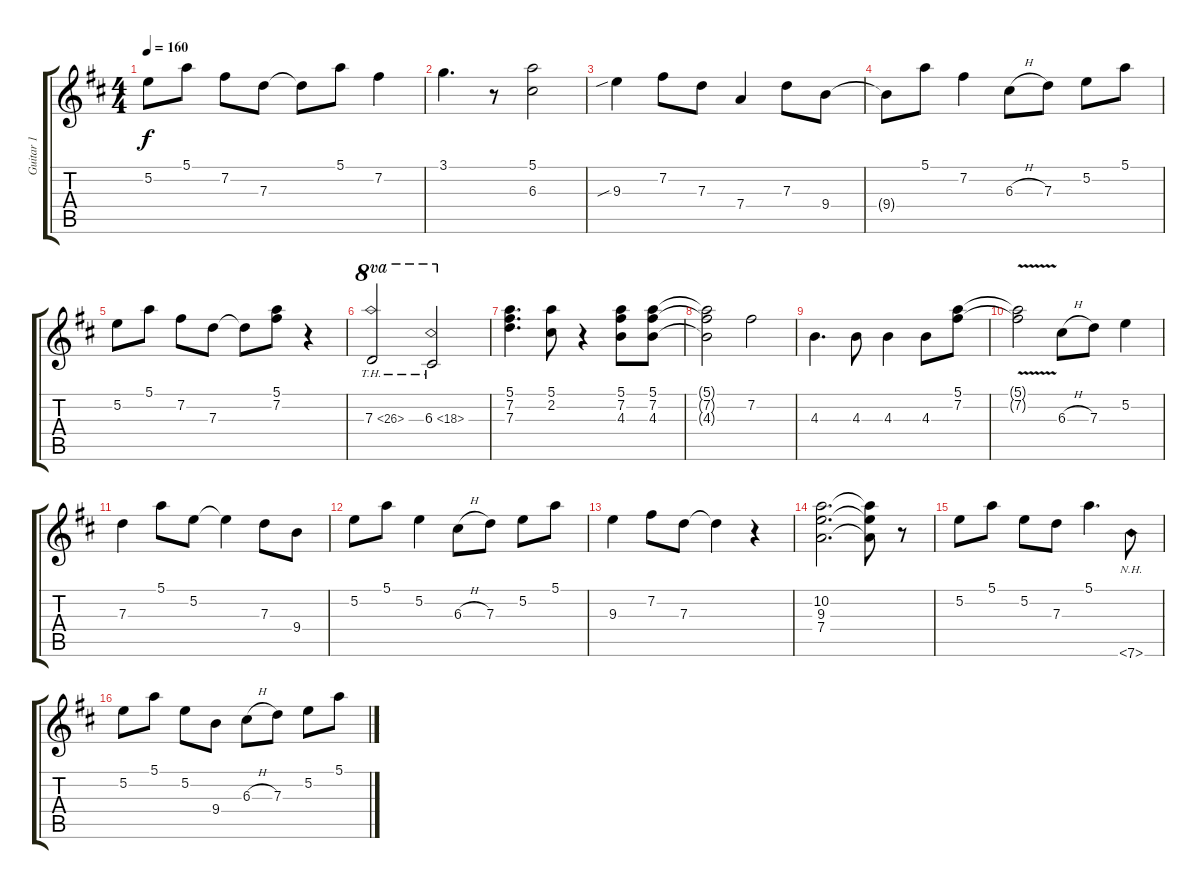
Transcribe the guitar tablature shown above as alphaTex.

\track ("Guitar 1" "Guitar 1") {instrument electricguitarclean}
\staff {score tabs}
\tuning (E4 B3 G3 D3 A2 E2) {hide}
\ts (4 4)
\tempo 160
\clef g2
\ks d
5.2.8{dy f} 5.1.8 7.2.8 7.3.8 7.3{t}.8 5.1.8 7.2.4 |
3.1.4{d} r.8 (5.1 6.3).2 |
9.3{sib}.4 7.2.8 7.3.8 7.4.4 7.3.8 9.4.8 |
9.4{t}.8 5.1.8 7.2.4 6.3{h}.8 7.3.8 5.2.8 5.1.8 |
5.2.8 5.1.8 7.2.8 7.3.8 7.3{t}.8 (5.1 7.2).8 r.4 |
7.3{th 19}.2{ot 8va} 6.3{th 12}.2{ot 8va} |
(5.1 7.2 7.3).4{d} (5.1 2.2).8 r.4 (5.1 7.2 4.3).8 (5.1 7.2 4.3).8 |
(5.1{t} 7.2{t} 4.3{t}).2 7.2.2 |
4.3.4{d} 4.3.8 4.3.4 4.3.8 (5.1 7.2).8 |
(5.1{v t} 7.2{v t}).2 6.3{h}.8 7.3.8 5.2.4 |
7.3.4 5.1.8 5.2.8 5.2{t}.4 7.3.8 9.4.8 |
5.2.8 5.1.8 5.2.4 6.3{h}.8 7.3.8 5.2.8 5.1.8 |
9.3.4 7.2.8 7.3.8 7.3{t}.4 r.4 |
(10.2 9.3 7.4).2{d} (10.2{t} 9.3{t} 7.4{t}).8 r.8 |
5.2.8 5.1.8 5.2.8 7.3.8 5.1.4{d} 7.6{nh}.8 |
5.2.8 5.1.8 5.2.8 9.4.8 6.3{h}.8 7.3.8 5.2.8 5.1.8
